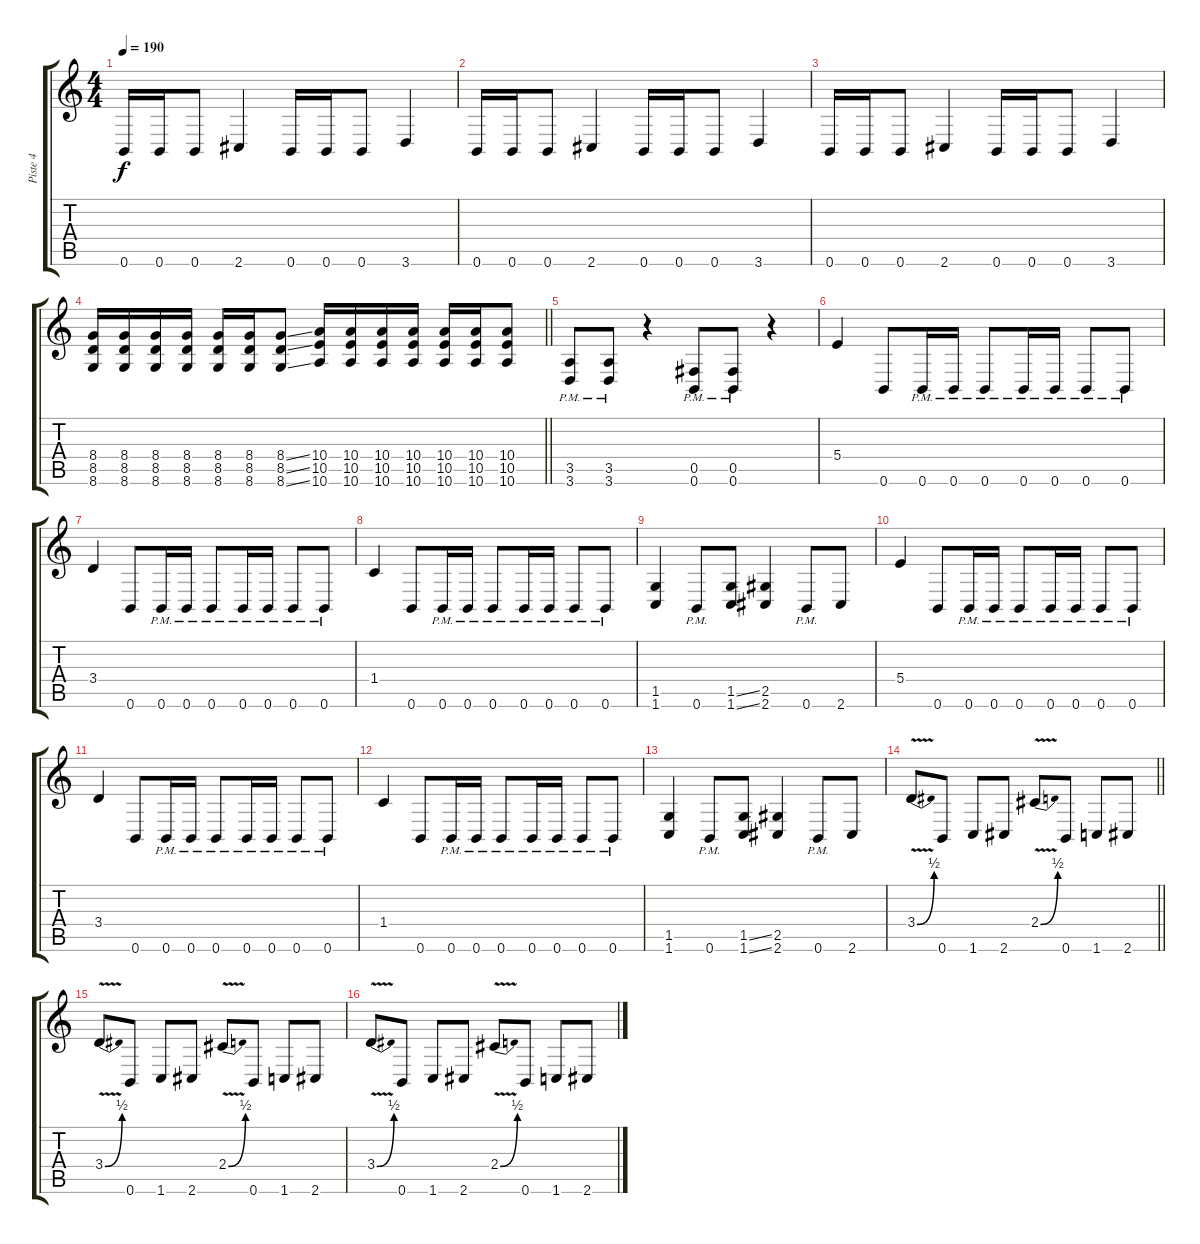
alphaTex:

\track ("Piste 4" "Piste 4") {instrument distortionguitar}
\staff {score tabs}
\tuning (Db4 Ab3 E3 B2 Gb2 B1) {hide}
\ts (4 4)
\tempo 190
\clef g2
\ks c
0.6.16{dy f} 0.6.16 0.6.8 2.6.4 0.6.16 0.6.16 0.6.8 3.6.4 |
0.6.16 0.6.16 0.6.8 2.6.4 0.6.16 0.6.16 0.6.8 3.6.4 |
0.6.16 0.6.16 0.6.8 2.6.4 0.6.16 0.6.16 0.6.8 3.6.4 |
\barLineRight lightlight
(8.4 8.5 8.6).16 (8.4 8.5 8.6).16 (8.4 8.5 8.6).16 (8.4 8.5 8.6).16 (8.4 8.5 8.6).16 (8.4 8.5 8.6).16 (8.4{ss} 8.5{ss} 8.6{ss}).8 (10.4 10.5 10.6).16 (10.4 10.5 10.6).16 (10.4 10.5 10.6).16 (10.4 10.5 10.6).16 (10.4 10.5 10.6).16 (10.4 10.5 10.6).16 (10.4 10.5 10.6).8 |
(3.5{pm} 3.6{pm}).8 (3.5{pm} 3.6{pm}).8 r.4 (0.5{pm} 0.6{pm}).8 (0.5{pm} 0.6{pm}).8 r.4 |
5.4.4 0.6.8 0.6{pm}.16 0.6{pm}.16 0.6{pm}.8 0.6{pm}.16 0.6{pm}.16 0.6{pm}.8 0.6{pm}.8 |
3.4.4 0.6.8 0.6{pm}.16 0.6{pm}.16 0.6{pm}.8 0.6{pm}.16 0.6{pm}.16 0.6{pm}.8 0.6{pm}.8 |
1.4.4 0.6.8 0.6{pm}.16 0.6{pm}.16 0.6{pm}.8 0.6{pm}.16 0.6{pm}.16 0.6{pm}.8 0.6{pm}.8 |
(1.5 1.6).4 0.6{pm}.8 (1.5{ss} 1.6{ss}).8 (2.5 2.6).4 0.6{pm}.8 2.6.8 |
5.4.4 0.6.8 0.6{pm}.16 0.6{pm}.16 0.6{pm}.8 0.6{pm}.16 0.6{pm}.16 0.6{pm}.8 0.6{pm}.8 |
3.4.4 0.6.8 0.6{pm}.16 0.6{pm}.16 0.6{pm}.8 0.6{pm}.16 0.6{pm}.16 0.6{pm}.8 0.6{pm}.8 |
1.4.4 0.6.8 0.6{pm}.16 0.6{pm}.16 0.6{pm}.8 0.6{pm}.16 0.6{pm}.16 0.6{pm}.8 0.6{pm}.8 |
(1.5 1.6).4 0.6{pm}.8 (1.5{ss} 1.6{ss}).8 (2.5 2.6).4 0.6{pm}.8 2.6.8 |
\barLineRight lightlight
3.4{be (bend 0 0 60 2) v}.8 0.6.8 1.6.8 2.6.8 2.4{be (bend 0 0 60 2) v}.8 0.6.8 1.6.8 2.6.8 |
3.4{be (bend 0 0 60 2) v}.8 0.6.8 1.6.8 2.6.8 2.4{be (bend 0 0 60 2) v}.8 0.6.8 1.6.8 2.6.8 |
3.4{be (bend 0 0 60 2) v}.8 0.6.8 1.6.8 2.6.8 2.4{be (bend 0 0 60 2) v}.8 0.6.8 1.6.8 2.6.8
